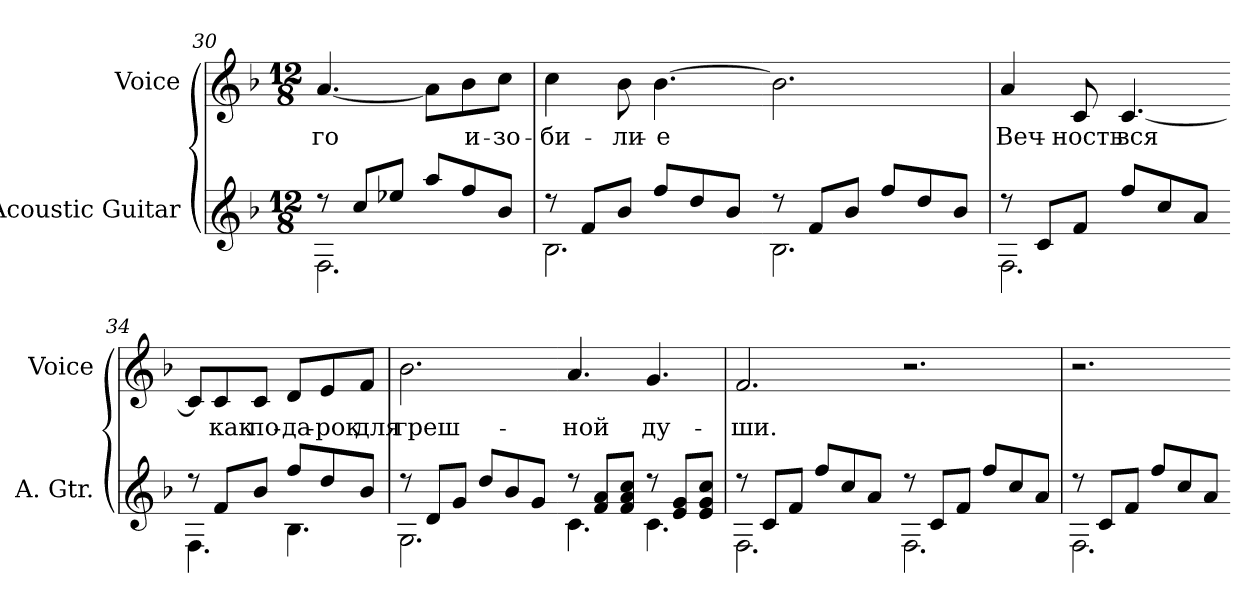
**kern	**kern	**text
*part2	*part1	*part1
*staff2	*staff1	*staff1
*I"Acoustic Guitar	*I"Voice	*
*I'A. Gtr.	*I'Voice	*
*clefG2	*clefG2	*
*ITrd7c12	*	*
*k[b-]	*k[b-]	*
*F:	*F:	*
*M12/8	*M12/8	*
=30	=30	=30
*^	*	*
!	!	!	!LO:LY:b:color=#000000
8r	2.FFi\	[<4.ai/	-го
8ci/L	.	.	.
8e-Xi/J	.	.	.
8ai/L	.	8ai\L]	.
!	!	!	!LO:LY:b:color=#000000
8fi/	.	8b-i\	и-
!	!	!	!LO:LY:b:color=#000000
8B-i/J	.	8cci\J	-зо-
=31	=31	=31	=31
!	!	!	!LO:LY:b:color=#000000
8r	2.BB-i\	4cci\	-би-
8Fi/L	.	.	.
!	!	!	!LO:LY:b:color=#000000
8B-i/J	.	8b-i\	-ли-
!	!	!	!LO:LY:b:color=#000000
8fi/L	.	[>4.b-i\	-е
8di/	.	.	.
8B-i/J	.	.	.
=32-	=32-	=32-	=32-
8r	2.BB-i\	2.b-i\]	.
8Fi/L	.	.	.
8B-i/J	.	.	.
8fi/L	.	.	.
8di/	.	.	.
8B-i/J	.	.	.
=33	=33	=33	=33
!	!	!	!LO:LY:b:color=#000000
8r	2.FFi\	4ai/	Веч-
8Ci/L	.	.	.
!	!	!	!LO:LY:b:color=#000000
8Fi/J	.	8ci/	-ность
!	!	!	!LO:LY:b:color=#000000
8fi/L	.	[<4.ci/	вся
8ci/	.	.	.
8Ai/J	.	.	.
!!LO:LB:g=z
=34-	=34-	=34-	=34-
8r	4.FFi\	8ci/L]	.
!	!	!	!LO:LY:b:color=#000000
8Fi/L	.	8ci/	как
!	!	!	!LO:LY:b:color=#000000
8B-i/J	.	8ci/J	по-
!	!	!	!LO:LY:b:color=#000000
8fi/L	4.BB-i\	8di/L	-да-
!	!	!	!LO:LY:b:color=#000000
8di/	.	8ei/	-рок
!	!	!	!LO:LY:b:color=#000000
8B-i/J	.	8fi/J	для
=35	=35	=35	=35
!	!	!	!LO:LY:b:color=#000000
8r	2.GGi\	2.b-i\	греш-
8Di/L	.	.	.
8Gi/J	.	.	.
8di/L	.	.	.
8B-i/	.	.	.
8Gi/J	.	.	.
=36-	=36-	=36-	=36-
!	!	!	!LO:LY:b:color=#000000
8r	4.Ci\	4.ai/	-ной
8Fi/ 8AiL	.	.	.
8Fi/ 8Ai 8ciJ	.	.	.
!	!	!	!LO:LY:b:color=#000000
8r	4.Ci\	4.gi/	ду-
8Ei/ 8GiL	.	.	.
8Ei/ 8Gi 8ciJ	.	.	.
=37	=37	=37	=37
!	!	!	!LO:LY:b:color=#000000
8r	2.FFi\	2.fi/	-ши.
8Ci/L	.	.	.
8Fi/J	.	.	.
8fi/L	.	.	.
8ci/	.	.	.
8Ai/J	.	.	.
=38-	=38-	=38-	=38-
8r	2.FFi\	2.r	.
8Ci/L	.	.	.
8Fi/J	.	.	.
8fi/L	.	.	.
8ci/	.	.	.
8Ai/J	.	.	.
!!LO:LB:g=z
=39	=39	=39	=39
8r	2.FFi\	2.r	.
8Ci/L	.	.	.
8Fi/J	.	.	.
8fi/L	.	.	.
8ci/	.	.	.
8Ai/J	.	.	.
*v	*v	*	*
=-	=-	=-
*-	*-	*-
